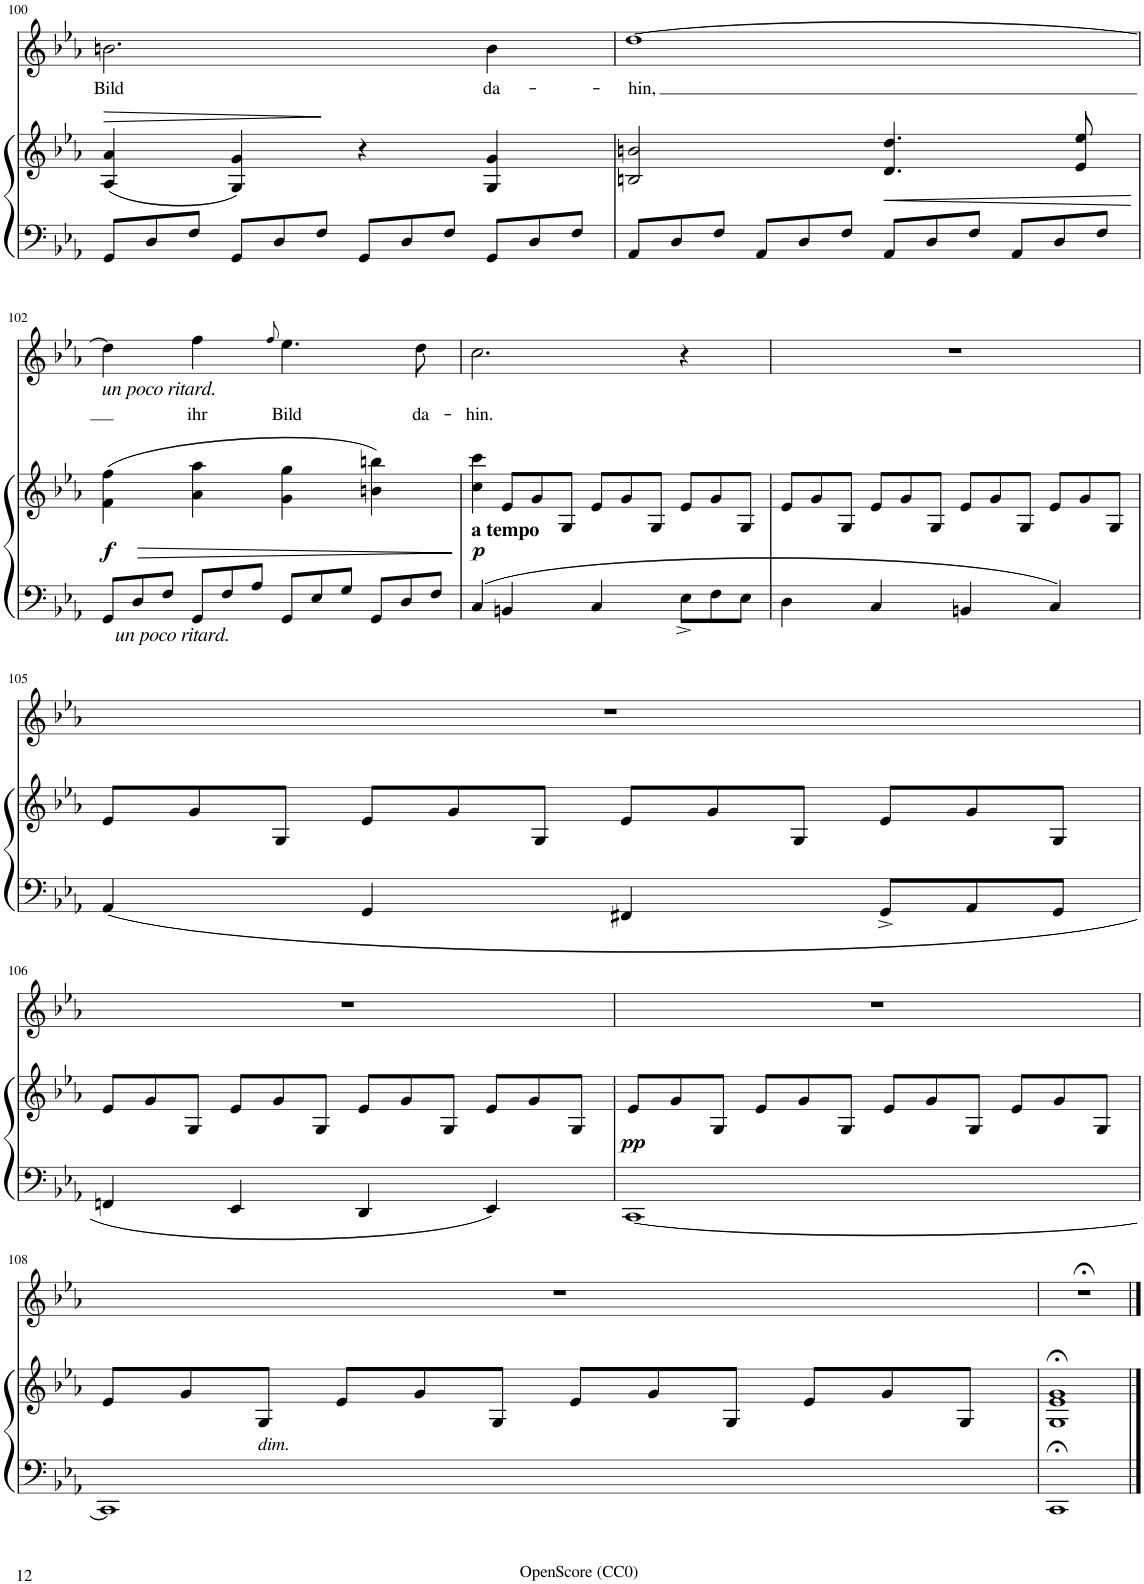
**kern	**kern	**dynam	**kern	**text
*part2	*part2	*part2	*part1	*part1
*staff3	*staff2	*staff2/3	*staff1	*staff1
*I"Pianoforte	*	*	*I"Singstimme Voice	*
*I'Pno	*	*	*	*
!!LO:PB:g=z
*clefF4	*clefG2	*	*clefG2	*
*k[b-e-a-]	*k[b-e-a-]	*	*k[b-e-a-]	*
*M4/4	*M4/4	*	*M4/4	*
*met(c)	*met(c)	*	*met(c)	*
*Xtuplet	*	*	*	*
=100	=100	=100	=100	=100
!	!	!LO:HP:b	!	!LO:LY:b
12GG/L	(4A-/ 4a-/	>	2.bn\	Bild
12D/	.	.	.	.
12F/J	.	.	.	.
12GG/L	4G/ 4g/)	.	.	.
12D/	.	.	.	.
12F/J	.	.	.	.
12GG/L	4r	]	.	.
12D/	.	.	.	.
12F/J	.	.	.	.
!	!	!	!	!LO:LY:b
12GG/L	4G/ 4g/	.	4b\	da-
12D/	.	.	.	.
12F/J	.	.	.	.
=101	=101	=101	=101	=101
!	!	!	!	!LO:LY:b
12AA-/L	2Bn/ 2bn/	.	[1dd	-hin,
12D/	.	.	.	.
12F/J	.	.	.	.
12AA-/L	.	.	.	.
12D/	.	.	.	.
12F/J	.	.	.	.
!	!	!LO:HP:b	!	!
12AA-/L	4.d/ 4.dd/	<	.	.
12D/	.	.	.	.
12F/J	.	.	.	.
12AA-/L	.	.	.	.
12D/	.	.	.	.
.	8e-/ 8ee-/	.	.	.
12F/J	.	.	.	.
.	.	[	.	.
!!LO:LB:g=z
=102	=102	=102	=102	=102
!	!	!	!LO:TX:b:i:t=un poco ritard.	!
!	!	!LO:HP:b	!	!
!	!	!LO:DY:n=1:b	!	!
12GG/L	(4f\ 4ff\	> f	4dd\]	.
!LO:TX:b:i:t=un poco ritard.	!	!	!	!
12D/	.	.	.	.
12F/J	.	.	.	.
!	!	!	!	!LO:LY:b
12GG/L	4a-\ 4aa-\	.	4ff\	ihr
12F/	.	.	.	.
12A-/J	.	.	.	.
.	.	.	8qff/	.
!	!	!	!	!LO:LY:b
12GG/L	4g\ 4gg\	.	4.ee-\	Bild
12E-/	.	.	.	.
12G/J	.	.	.	.
12GG/L	4bn\ 4bbn\)	.	.	.
12D/	.	.	.	.
!	!	!	!	!LO:LY:b
.	.	.	8dd\	da-
12F/J	.	.	.	.
.	.	]	.	.
=103	=103	=103	=103	=103
!LO:TX:a:B:t=a tempo	!	!	!	!
!	!	!LO:DY:a=2	!	!LO:LY:b
4C/	4cc\ 4ccc\	p	2.cc\	-hin.
*	*Xtuplet	*	*	*
4BBn/	12e-/L	.	.	.
.	12g/	.	.	.
.	12G/J	.	.	.
4C/	12e-/L	.	.	.
.	12g/	.	.	.
.	12G/J	.	.	.
12E-^<\L	12e-/L	.	4r	.
12F\	12g/	.	.	.
12E-\J	12G/J	.	.	.
=104	=104	=104	=104	=104
4D\	12e-/L	.	1r	.
.	12g/	.	.	.
.	12G/J	.	.	.
4C/	12e-/L	.	.	.
.	12g/	.	.	.
.	12G/J	.	.	.
4BBn/	12e-/L	.	.	.
.	12g/	.	.	.
.	12G/J	.	.	.
4C/	12e-/L	.	.	.
.	12g/	.	.	.
.	12G/J	.	.	.
!!LO:LB:g=z
=105	=105	=105	=105	=105
4AA-/	12e-/L	.	1r	.
.	12g/	.	.	.
.	12G/J	.	.	.
4GG/	12e-/L	.	.	.
.	12g/	.	.	.
.	12G/J	.	.	.
4FF#X/	12e-/L	.	.	.
.	12g/	.	.	.
.	12G/J	.	.	.
12GG^/L	12e-/L	.	.	.
12AA-/	12g/	.	.	.
12GG/J	12G/J	.	.	.
!!LO:LB:g=z
=106	=106	=106	=106	=106
4FFn/	12e-/L	.	1r	.
.	12g/	.	.	.
.	12G/J	.	.	.
4EE-/	12e-/L	.	.	.
.	12g/	.	.	.
.	12G/J	.	.	.
4DD/	12e-/L	.	.	.
.	12g/	.	.	.
.	12G/J	.	.	.
4EE-/	12e-/L	.	.	.
.	12g/	.	.	.
.	12G/J	.	.	.
=107	=107	=107	=107	=107
!	!	!LO:DY:b	!	!
[1CC	12e-/L	pp	1r	.
.	12g/	.	.	.
.	12G/J	.	.	.
.	12e-/L	.	.	.
.	12g/	.	.	.
.	12G/J	.	.	.
.	12e-/L	.	.	.
.	12g/	.	.	.
.	12G/J	.	.	.
.	12e-/L	.	.	.
.	12g/	.	.	.
.	12G/J	.	.	.
!!LO:LB:g=z
=108	=108	=108	=108	=108
1CC]	12e-/L	.	1r	.
.	12g/	.	.	.
!	!LO:TX:b:i:t=dim.	!	!	!
.	12G/J	.	.	.
.	12e-/L	.	.	.
.	12g/	.	.	.
.	12G/J	.	.	.
.	12e-/L	.	.	.
.	12g/	.	.	.
.	12G/J	.	.	.
.	12e-/L	.	.	.
.	12g/	.	.	.
.	12G/J	.	.	.
=109	=109	=109	=109	=109
1CC;<	1G;< 1e-;< 1g;<	.	1r;<	.
==	==	==	==	==
*-	*-	*-	*-	*-
